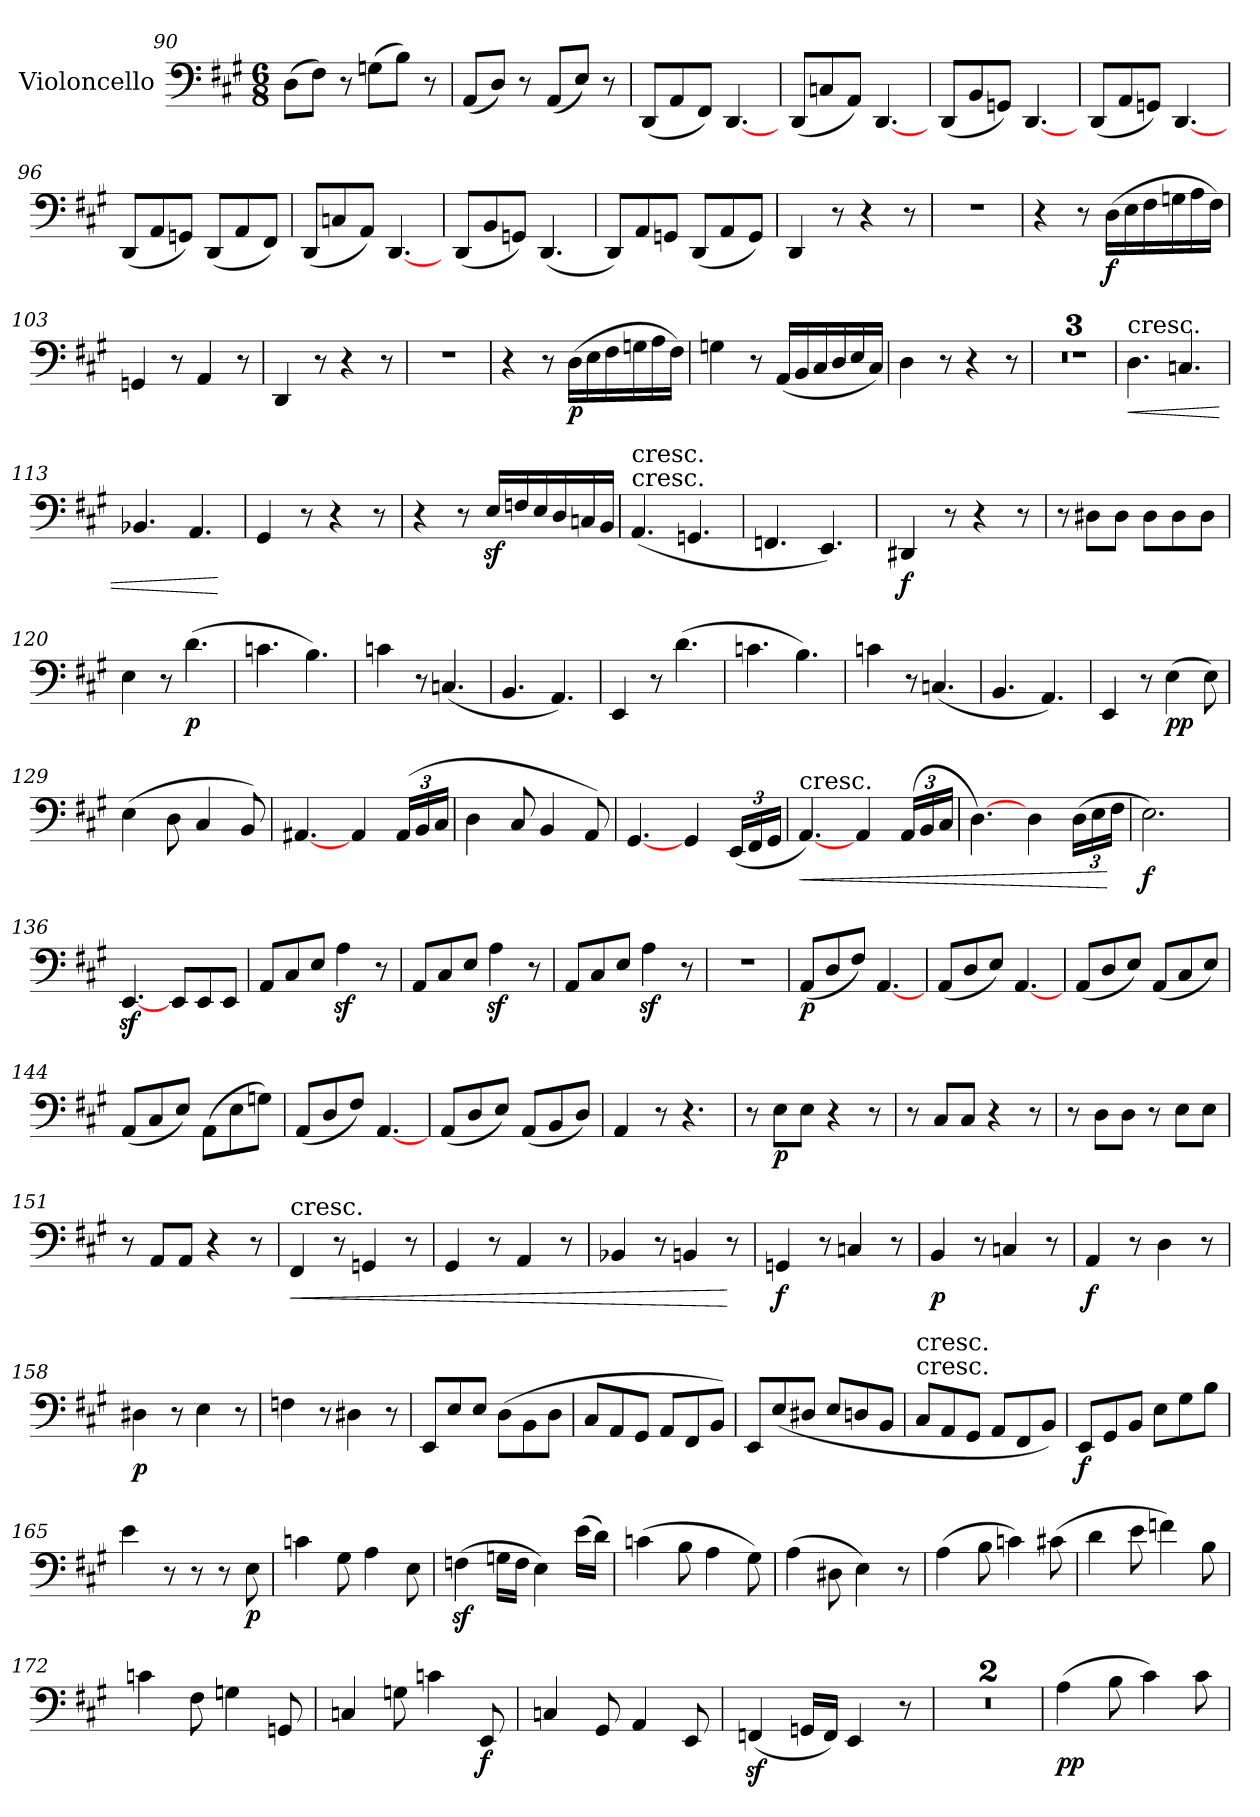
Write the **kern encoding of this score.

**kern	**dynam
*part1	*part1
*staff1	*staff1
*I"Violoncello	*
*I'Vc	*
*clefF4	*
*k[f#c#g#]	*
*A:	*
*M6/8	*
=90	=90
(8D\L	.
8F#\J)	.
8r	.
(8Gn\L	.
8B\J)	.
8r	.
=91	=91
(8AA/L	.
8D/J)	.
8r	.
(8AA/L	.
8E/J)	.
8r	.
=92	=92
(8DD/L	.
8AA/	.
8FF#/J)	.
[4.DD	.
=93	=93
(8DD/L	.
8Cn/	.
8AA/J)	.
[4.DD	.
=94	=94
(8DD/L	.
8BB/	.
8GGn/J)	.
[4.DD	.
=95	=95
(8DD/L	.
8AA/	.
8GGn/J)	.
[4.DD	.
=96	=96
(8DD/L	.
8AA/	.
8GGn/J)	.
(8DD/L	.
8AA/	.
8FF#/J)	.
=97	=97
(8DD/L	.
8Cn/	.
8AA/J)	.
[4.DD	.
=98	=98
(8DD/L	.
8BB/	.
8GGn/J)	.
(4.DD	.
=99	=99
8DD/L)	.
8AA/	.
8GGn/J	.
(8DD/L	.
8AA/	.
8GG/J)	.
=100	=100
4DD	.
8r	.
4r	.
8r	.
=101	=101
2.r	.
=102	=102
4r	.
8r	.
(16D\LL	f
16E\	.
16F#\	.
16Gn\	.
16A\	.
16F#\JJ)	.
=103	=103
4GGn	.
8r	.
4AA	.
8r	.
=104	=104
4DD	.
8r	.
4r	.
8r	.
=105	=105
2.r	.
=106	=106
4r	.
8r	.
(16D\LL	p
16E\	.
16F#\	.
16Gn\	.
16A\	.
16F#\JJ)	.
=107	=107
4Gn	.
8r	.
(16AA/LL	.
16BB/	.
16C#/	.
16D/	.
16E/	.
16C#/JJ)	.
=108	=108
4D	.
8r	.
4r	.
8r	.
=109	=109
2.r	.
=110	=110
2.r	.
=111	=111
2.r	.
=112	=112
!LO:TX:a:t=cresc.	!
!	!LO:HP:b
4.D	<
4.Cn	.
=113	=113
4.BB-X	.
4.AA	.
.	[
=114	=114
4GG#	.
8r	.
4r	.
8r	.
=115	=115
4r	.
8r	.
16Ez/LL	.
16Fn/	.
16E/	.
16D/	.
16Cn/	.
16BB/JJ	.
=116	=116
!LO:TX:t=cresc.	!
!LO:TX:a:t=cresc.	!
(4.AA	.
4.GGn	.
=117	=117
4.FFn	.
4.EE)	.
=118	=118
4DD#X	f
8r	.
4r	.
8r	.
=119	=119
8r	.
8D#X\L	.
8D#\J	.
8D#\L	.
8D#\	.
8D#\J	.
=120	=120
4E	.
8r	.
(4.d	p
=121	=121
4.cn	.
4.B)	.
=122	=122
4cn	.
8r	.
(4.Cn	.
=123	=123
4.BB	.
4.AA)	.
=124	=124
4EE	.
8r	.
(4.d	.
=125	=125
4.cn	.
4.B)	.
=126	=126
4cn	.
8r	.
(4.Cn	.
=127	=127
4.BB	.
4.AA)	.
=128	=128
4EE	.
8r	.
(4E	pp
8E)	.
=129	=129
(4E	.
8D	.
4C#	.
8BB)	.
=130	=130
[4.AA#X	.
4AA#	.
(24AA#/LL	.
24BB/	.
24C#/JJ	.
=131	=131
4D	.
8C#	.
4BB	.
8AA)	.
=132	=132
[4.GG#	.
4GG#	.
(24EE/LL	.
24FF#/	.
24GG#/JJ	.
=133	=133
!LO:TX:a:t=cresc.	!
!	!LO:HP:b
[4.AA)	<
4AA	.
(24AA/LL	.
24BB/	.
24C#/JJ	.
=134	=134
[4.D)	.
4D	.
(24D\LL	.
24E\	.
24F#\JJ	[
=135	=135
2.E)	f
=136	=136
[4.EEz	.
8EE/L	.
8EE/	.
8EE/J	.
=137	=137
8AA/L	.
8C#/	.
8E/J	.
4Az	.
8r	.
=138	=138
8AA/L	.
8C#/	.
8E/J	.
4Az	.
8r	.
=139	=139
8AA/L	.
8C#/	.
8E/J	.
4Az	.
8r	.
=140	=140
2.r	.
=141	=141
(8AA/L	p
8D/	.
8F#/J)	.
[4.AA	.
=142	=142
(8AA/L	.
8D/	.
8E/J)	.
[4.AA	.
=143	=143
(8AA/L	.
8D/	.
8E/J)	.
(8AA/L	.
8C#/	.
8E/J)	.
=144	=144
(8AA/L	.
8C#/	.
8E/J)	.
(8AA\L	.
8E\	.
8Gn\J)	.
=145	=145
(8AA/L	.
8D/	.
8F#/J)	.
[4.AA	.
=146	=146
(8AA/L	.
8D/	.
8E/J)	.
(8AA/L	.
8BB/	.
8D/J)	.
=147	=147
4AA	.
8r	.
4.r	.
=148	=148
8r	.
8E\L	p
8E\J	.
4r	.
8r	.
=149	=149
8r	.
8C#/L	.
8C#/J	.
4r	.
8r	.
=150	=150
8r	.
8D\L	.
8D\J	.
8r	.
8E\L	.
8E\J	.
=151	=151
8r	.
8AA/L	.
8AA/J	.
4r	.
8r	.
=152	=152
!LO:TX:a:t=cresc.	!
!	!LO:HP:b
4FF#	<
8r	.
4GGn	.
8r	.
=153	=153
4GG#	.
8r	.
4AA	.
8r	.
=154	=154
4BB-X	.
8r	.
4BBn	.
8r	[
=155	=155
4GGn	f
8r	.
4Cn	.
8r	.
=156	=156
4BB	p
8r	.
4Cn	.
8r	.
=157	=157
4AA	f
8r	.
4D	.
8r	.
=158	=158
4D#X	p
8r	.
4E	.
8r	.
=159	=159
4Fn	.
8r	.
4D#X	.
8r	.
=160	=160
8EE/L	.
8E/	.
8E/J	.
(8D\L	.
8BB\	.
8D\J	.
=161	=161
8C#/L	.
8AA/	.
8GG#/J	.
8AA/L	.
8FF#/	.
8BB/J)	.
=162	=162
8EE/L	.
(8E/	.
8D#X/J	.
8E/L	.
8Dn/	.
8BB/J	.
=163	=163
!LO:TX:t=cresc.	!
!LO:TX:a:t=cresc.	!
8C#/L	.
8AA/	.
8GG#/J	.
8AA/L	.
8FF#/	.
8BB/J)	.
=164	=164
8EE/L	f
8GG#/	.
8BB/J	.
8E\L	.
8G#\	.
8B\J	.
=165	=165
4e	.
8r	.
8r	.
8r	.
8E	p
=166	=166
4cn	.
8G#	.
4A	.
8E	.
=167	=167
(4Fnz	.
16Gn\LL	.
16F\JJ	.
4E)	.
(16e\LL	.
16d\JJ)	.
=168	=168
(4cn	.
8B	.
4A	.
8G#)	.
=169	=169
(4A	.
8D#X	.
4E)	.
8r	.
=170	=170
(4A	.
8B	.
4cn)	.
(8c#X	.
=171	=171
4d	.
8e	.
4fn)	.
8B	.
=172	=172
4cn	.
8F#	.
4Gn	.
8GGn	.
=173	=173
4Cn	.
8Gn	.
4cn	.
8EE	f
=174	=174
4Cn	.
8GG#	.
4AA	.
8EE	.
=175	=175
(4FFnz	.
16GGn/LL	.
16FF/JJ)	.
4EE	.
8r	.
=176	=176
2.r	.
=177	=177
2.r	.
=178	=178
(4A	pp
8B	.
4c#)	.
8c#	.
=	=
*-	*-
